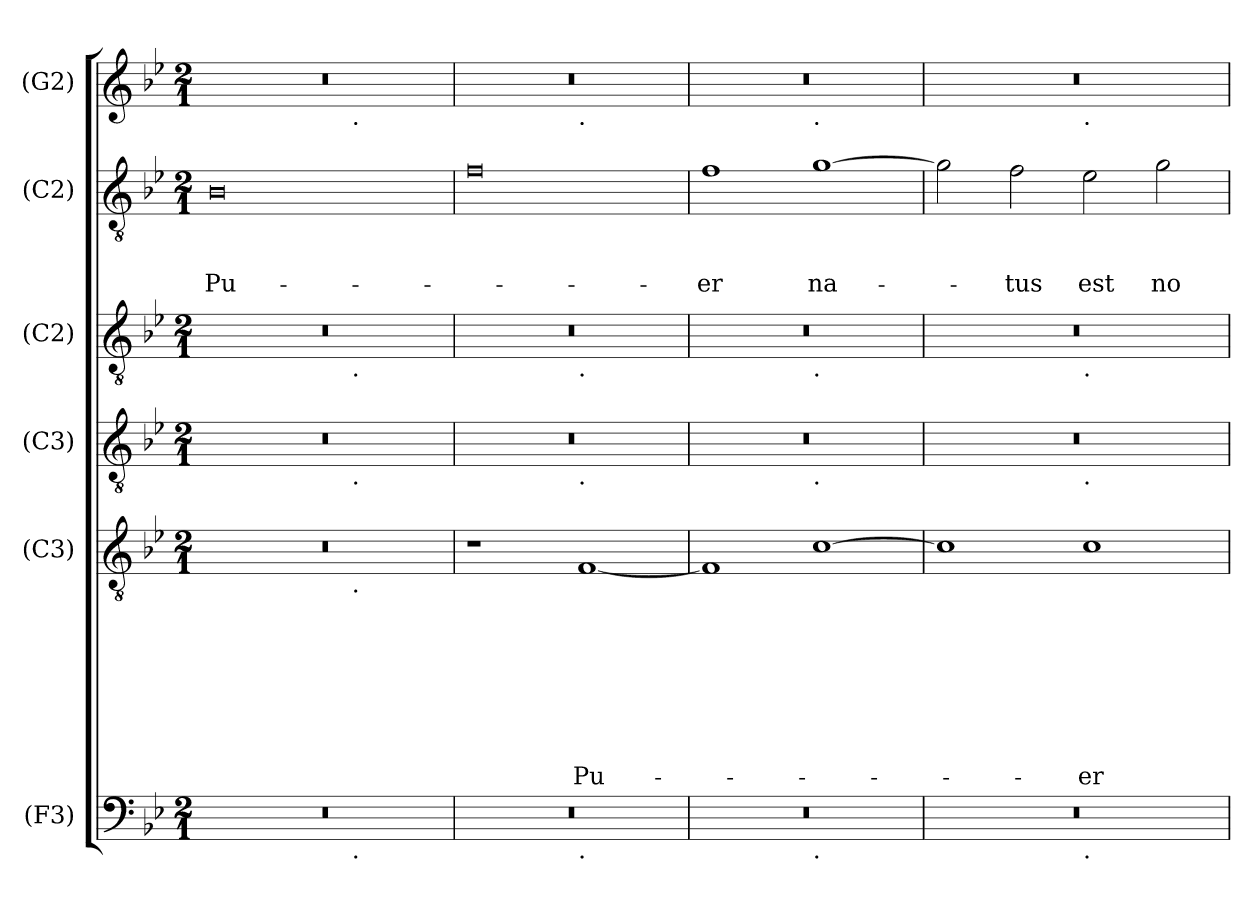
**kern	**kern	**text	**text	**text	**text	**text	**text	**text	**text	**kern	**kern	**kern	**text	**text	**text	**kern
*part6	*part5	*part5	*part5	*part5	*part5	*part5	*part5	*part5	*part5	*part4	*part3	*part2	*part2	*part2	*part2	*part1
*staff6	*staff5	*staff5	*staff5	*staff5	*staff5	*staff5	*staff5	*staff5	*staff5	*staff4	*staff3	*staff2	*staff2	*staff2	*staff2	*staff1
*I"(F3)	*I"(C3)	*	*	*	*	*	*	*	*	*I"(C3)	*I"(C2)	*I"(C2)	*	*	*	*I"(G2)
*clefF4	*clefGv2	*	*	*	*	*	*	*	*	*clefGv2	*clefGv2	*clefGv2	*	*	*	*clefG2
*k[b-e-]	*k[b-e-]	*	*	*	*	*	*	*	*	*k[b-e-]	*k[b-e-]	*k[b-e-]	*	*	*	*k[b-e-]
*B-:	*B-:	*	*	*	*	*	*	*	*	*B-:	*B-:	*B-:	*	*	*	*B-:
*M2/1	*M2/1	*	*	*	*	*	*	*	*	*M2/1	*M2/1	*M2/1	*	*	*	*M2/1
=1	=1	=1	=1	=1	=1	=1	=1	=1	=1	=1	=1	=1	=1	=1	=1	=1
!	!	!	!	!	!	!	!	!	!	!	!	!	!	!	!LO:LY:b	!
*^	*^	*	*	*	*	*	*	*	*	*^	*^	*	*	*	*	*^
0r	1ryy	0r	1ryy	.	.	.	.	.	.	.	.	0r	1ryy	0r	1ryy	0B-	.	.	Pu-	0r	1ryy
.	8ryy	.	8ryy	.	.	.	.	.	.	.	.	.	8ryy	.	8ryy	.	.	.	.	.	8ryy
!	!	!	!	!	!	!	!	!	!	!	!	!	!	!	!	!	!	!	!	!	!LO:TX:b:t=.
!	!	!	!	!	!	!	!	!	!	!	!	!	!	!	!LO:TX:b:t=.	!	!	!	!	!	!
!	!	!	!	!	!	!	!	!	!	!	!	!	!LO:TX:b:t=.	!	!	!	!	!	!	!	!
!	!	!	!LO:TX:b:t=.	!	!	!	!	!	!	!	!	!	!	!	!	!	!	!	!	!	!
!	!LO:TX:b:t=.	!	!	!	!	!	!	!	!	!	!	!	!	!	!	!	!	!	!	!	!
.	2..ryy	.	2..ryy	.	.	.	.	.	.	.	.	.	2..ryy	.	2..ryy	.	.	.	.	.	2..ryy
*	*	*v	*v	*	*	*	*	*	*	*	*	*	*	*	*	*	*	*	*	*	*
=2	=2	=2	=2	=2	=2	=2	=2	=2	=2	=2	=2	=2	=2	=2	=2	=2	=2	=2	=2	=2
0r	1ryy	1r	.	.	.	.	.	.	.	.	0r	1ryy	0r	1ryy	0f	.	.	.	0r	1ryy
!	!	!	!	!	!	!	!	!	!	!	!	!	!	!	!	!	!	!	!	!LO:TX:b:t=.
!	!	!	!	!	!	!	!	!	!	!	!	!	!	!LO:TX:b:t=.	!	!	!	!	!	!
!	!	!	!	!	!	!	!	!	!	!	!	!LO:TX:b:t=.	!	!	!	!	!	!	!	!
!	!LO:TX:b:t=.	!	!	!	!	!	!	!	!	!	!	!	!	!	!	!	!	!	!	!
!	!	!	!	!	!	!	!	!	!	!LO:LY:b	!	!	!	!	!	!	!	!	!	!
.	1ryy	[<1F	.	.	.	.	.	.	.	Pu-	.	1ryy	.	1ryy	.	.	.	.	.	1ryy
=3	=3	=3	=3	=3	=3	=3	=3	=3	=3	=3	=3	=3	=3	=3	=3	=3	=3	=3	=3	=3
!	!	!	!	!	!	!	!	!	!	!	!	!	!	!	!	!	!	!LO:LY:b	!	!
0r	1ryy	1F]	.	.	.	.	.	.	.	.	0r	1ryy	0r	1ryy	1f	.	.	-er	0r	1ryy
!	!	!	!	!	!	!	!	!	!	!	!	!	!	!	!	!	!	!	!	!LO:TX:b:t=.
!	!	!	!	!	!	!	!	!	!	!	!	!	!	!LO:TX:b:t=.	!	!	!	!	!	!
!	!	!	!	!	!	!	!	!	!	!	!	!LO:TX:b:t=.	!	!	!	!	!	!	!	!
!	!LO:TX:b:t=.	!	!	!	!	!	!	!	!	!	!	!	!	!	!	!	!	!	!	!
!	!	!	!	!	!	!	!	!	!	!	!	!	!	!	!	!	!	!LO:LY:b	!	!
.	1ryy	[>1c	.	.	.	.	.	.	.	.	.	1ryy	.	1ryy	[>1g	.	.	na-	.	1ryy
=4	=4	=4	=4	=4	=4	=4	=4	=4	=4	=4	=4	=4	=4	=4	=4	=4	=4	=4	=4	=4
0r	1ryy	1c]	.	.	.	.	.	.	.	.	0r	1ryy	0r	1ryy	2g\]	.	.	.	0r	1ryy
!	!	!	!	!	!	!	!	!	!	!	!	!	!	!	!	!	!	!LO:LY:b	!	!
.	.	.	.	.	.	.	.	.	.	.	.	.	.	.	2f\	.	.	-tus	.	.
!	!	!	!	!	!	!	!	!	!	!	!	!	!	!	!	!	!	!	!	!LO:TX:b:t=.
!	!	!	!	!	!	!	!	!	!	!	!	!	!	!LO:TX:b:t=.	!	!	!	!	!	!
!	!	!	!	!	!	!	!	!	!	!	!	!LO:TX:b:t=.	!	!	!	!	!	!	!	!
!	!LO:TX:b:t=.	!	!	!	!	!	!	!	!	!	!	!	!	!	!	!	!	!	!	!
!	!	!	!	!	!	!	!	!	!	!LO:LY:b	!	!	!	!	!	!	!	!LO:LY:b	!	!
.	1ryy	1c	.	.	.	.	.	.	.	-er	.	1ryy	.	1ryy	2e-\	.	.	est	.	1ryy
!	!	!	!	!	!	!	!	!	!	!	!	!	!	!	!	!	!	!LO:LY:b	!	!
.	.	.	.	.	.	.	.	.	.	.	.	.	.	.	2g\	.	.	no-	.	.
*	*	*	*	*	*	*	*	*	*	*	*v	*v	*	*	*	*	*	*	*v	*v
*v	*v	*	*	*	*	*	*	*	*	*	*	*v	*v	*	*	*	*	*
=	=	=	=	=	=	=	=	=	=	=	=	=	=	=	=	=
*-	*-	*-	*-	*-	*-	*-	*-	*-	*-	*-	*-	*-	*-	*-	*-	*-
